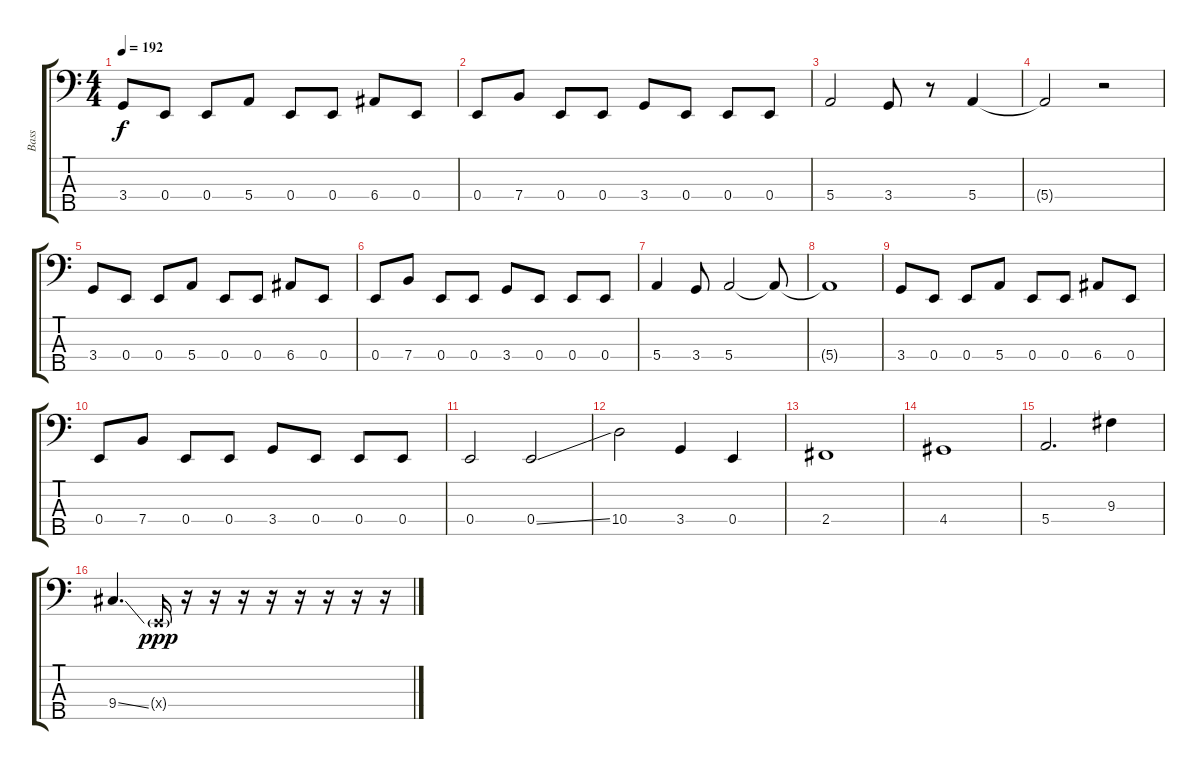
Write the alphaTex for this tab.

\track ("Bass" "Bass") {instrument electricbassfinger}
\staff {score tabs}
\tuning (G2 D2 A1 E1 B0) {hide}
\ts (4 4)
\tempo 192
\clef f4
\ks c
3.4.8{dy f} 0.4.8 0.4.8 5.4.8 0.4.8 0.4.8 6.4.8 0.4.8 |
0.4.8 7.4.8 0.4.8 0.4.8 3.4.8 0.4.8 0.4.8 0.4.8 |
5.4.2 3.4.8 r.8 5.4.4 |
5.4{t}.2 r.2 |
3.4.8 0.4.8 0.4.8 5.4.8 0.4.8 0.4.8 6.4.8 0.4.8 |
0.4.8 7.4.8 0.4.8 0.4.8 3.4.8 0.4.8 0.4.8 0.4.8 |
5.4.4 3.4.8 5.4.2 5.4{t}.8 |
5.4{t}.1 |
3.4.8 0.4.8 0.4.8 5.4.8 0.4.8 0.4.8 6.4.8 0.4.8 |
0.4.8 7.4.8 0.4.8 0.4.8 3.4.8 0.4.8 0.4.8 0.4.8 |
0.4.2 0.4{ss}.2 |
10.4.2 3.4.4 0.4.4 |
2.4.1 |
4.4.1 |
5.4.2{d} 9.3.4 |
9.4{ss}.4{d} 0.4{g x}.16{dy ppp} r.16 r.16 r.16 r.16 r.16 r.16 r.16 r.16
